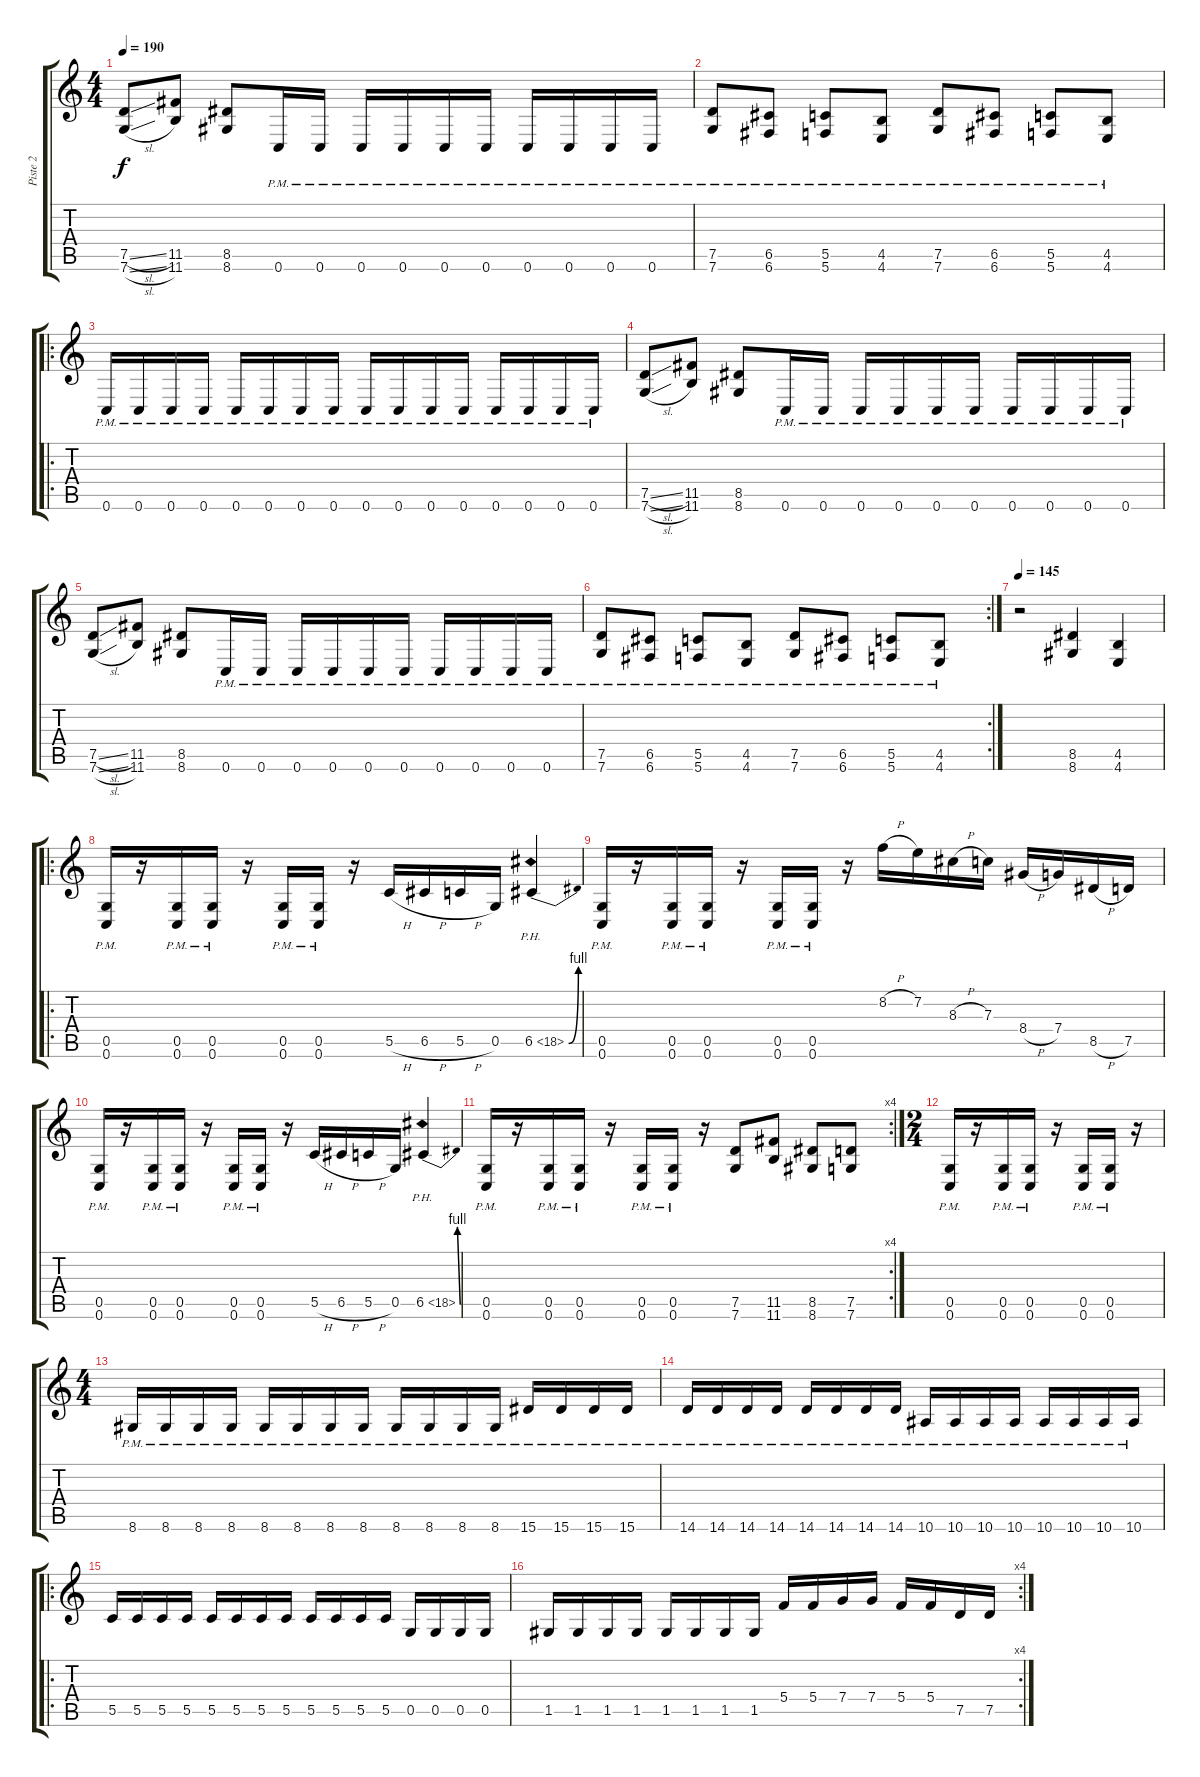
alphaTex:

\track ("Piste 2" "Piste 2") {instrument overdrivenguitar}
\staff {score tabs}
\tuning (D4 A3 F3 C3 G2 C2) {hide}
\ts (4 4)
\tempo 190
\clef g2
\ks c
(7.5{sl} 7.6{sl}).8{dy f} (11.5 11.6).8 (8.5 8.6).8 0.6{pm}.16 0.6{pm}.16 0.6{pm}.16 0.6{pm}.16 0.6{pm}.16 0.6{pm}.16 0.6{pm}.16 0.6{pm}.16 0.6{pm}.16 0.6{pm}.16 |
(7.5{pm} 7.6{pm}).8 (6.5{pm} 6.6{pm}).8 (5.5{pm} 5.6{pm}).8 (4.5{pm} 4.6{pm}).8 (7.5{pm} 7.6{pm}).8 (6.5{pm} 6.6{pm}).8 (5.5{pm} 5.6{pm}).8 (4.5{pm} 4.6{pm}).8 |
\ro
0.6{pm}.16 0.6{pm}.16 0.6{pm}.16 0.6{pm}.16 0.6{pm}.16 0.6{pm}.16 0.6{pm}.16 0.6{pm}.16 0.6{pm}.16 0.6{pm}.16 0.6{pm}.16 0.6{pm}.16 0.6{pm}.16 0.6{pm}.16 0.6{pm}.16 0.6{pm}.16 |
(7.5{sl} 7.6{sl}).8 (11.5 11.6).8 (8.5 8.6).8 0.6{pm}.16 0.6{pm}.16 0.6{pm}.16 0.6{pm}.16 0.6{pm}.16 0.6{pm}.16 0.6{pm}.16 0.6{pm}.16 0.6{pm}.16 0.6{pm}.16 |
(7.5{sl} 7.6{sl}).8 (11.5 11.6).8 (8.5 8.6).8 0.6{pm}.16 0.6{pm}.16 0.6{pm}.16 0.6{pm}.16 0.6{pm}.16 0.6{pm}.16 0.6{pm}.16 0.6{pm}.16 0.6{pm}.16 0.6{pm}.16 |
\rc 2
(7.5{pm} 7.6{pm}).8 (6.5{pm} 6.6{pm}).8 (5.5{pm} 5.6{pm}).8 (4.5{pm} 4.6{pm}).8 (7.5{pm} 7.6{pm}).8 (6.5{pm} 6.6{pm}).8 (5.5{pm} 5.6{pm}).8 (4.5{pm} 4.6{pm}).8 |
\tempo 145
r.2 (8.5 8.6).4 (4.5 4.6).4 |
\ro
(0.5{pm} 0.6{pm}).16 r.16 (0.5{pm} 0.6{pm}).16 (0.5{pm} 0.6{pm}).16 r.16 (0.5{pm} 0.6{pm}).16 (0.5{pm} 0.6{pm}).16 r.16 5.5{h}.16 6.5{h}.16 5.5{h}.16 0.5.16 6.5{be (bend 0 0 60 4) ph 12}.4 |
(0.5{pm} 0.6{pm}).16 r.16 (0.5{pm} 0.6{pm}).16 (0.5{pm} 0.6{pm}).16 r.16 (0.5{pm} 0.6{pm}).16 (0.5{pm} 0.6{pm}).16 r.16 8.2{h}.16 7.2.16 8.3{h}.16 7.3.16 8.4{h}.16 7.4.16 8.5{h}.16 7.5.16 |
(0.5{pm} 0.6{pm}).16 r.16 (0.5{pm} 0.6{pm}).16 (0.5{pm} 0.6{pm}).16 r.16 (0.5{pm} 0.6{pm}).16 (0.5{pm} 0.6{pm}).16 r.16 5.5{h}.16 6.5{h}.16 5.5{h}.16 0.5.16 6.5{be (bend 0 0 60 4) ph 12}.4 |
\rc 4
(0.5{pm} 0.6{pm}).16 r.16 (0.5{pm} 0.6{pm}).16 (0.5{pm} 0.6{pm}).16 r.16 (0.5{pm} 0.6{pm}).16 (0.5{pm} 0.6{pm}).16 r.16 (7.5 7.6).8 (11.5 11.6).8 (8.5 8.6).8 (7.5 7.6).8 |
\ts (2 4)
(0.5{pm} 0.6{pm}).16 r.16 (0.5{pm} 0.6{pm}).16 (0.5{pm} 0.6{pm}).16 r.16 (0.5{pm} 0.6{pm}).16 (0.5{pm} 0.6{pm}).16 r.16 |
\ts (4 4)
8.6{pm}.16 8.6{pm}.16 8.6{pm}.16 8.6{pm}.16 8.6{pm}.16 8.6{pm}.16 8.6{pm}.16 8.6{pm}.16 8.6{pm}.16 8.6{pm}.16 8.6{pm}.16 8.6{pm}.16 15.6{pm}.16 15.6{pm}.16 15.6{pm}.16 15.6{pm}.16 |
14.6{pm}.16 14.6{pm}.16 14.6{pm}.16 14.6{pm}.16 14.6{pm}.16 14.6{pm}.16 14.6{pm}.16 14.6{pm}.16 10.6{pm}.16 10.6{pm}.16 10.6{pm}.16 10.6{pm}.16 10.6{pm}.16 10.6{pm}.16 10.6{pm}.16 10.6{pm}.16 |
\ro
5.5.16 5.5.16 5.5.16 5.5.16 5.5.16 5.5.16 5.5.16 5.5.16 5.5.16 5.5.16 5.5.16 5.5.16 0.5.16 0.5.16 0.5.16 0.5.16 |
\rc 4
1.5.16 1.5.16 1.5.16 1.5.16 1.5.16 1.5.16 1.5.16 1.5.16 5.4.16 5.4.16 7.4.16 7.4.16 5.4.16 5.4.16 7.5.16 7.5.16
